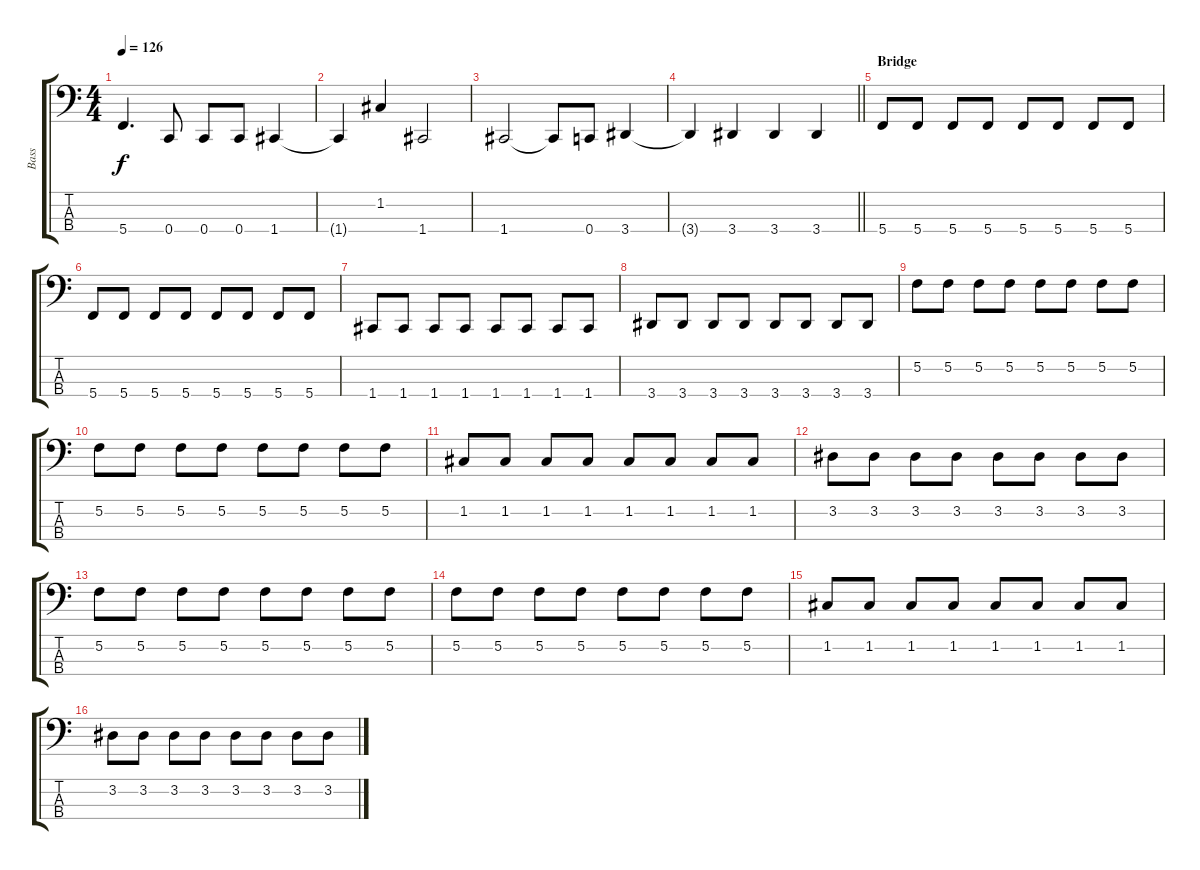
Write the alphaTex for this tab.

\track ("Bass" "Bass") {instrument electricbasspick}
\staff {score tabs}
\tuning (F2 C2 G1 C1) {hide}
\ts (4 4)
\tempo 126
\clef f4
\ks c
5.4.4{d dy f} 0.4.8 0.4.8 0.4.8 1.4.4 |
1.4{t}.4 1.2.4 1.4.2 |
1.4.2 1.4{t}.8 0.4.8 3.4.4 |
\barLineRight lightlight
3.4{t}.4 3.4.4 3.4.4 3.4.4 |
\section ("" "Bridge")
5.4.8 5.4.8 5.4.8 5.4.8 5.4.8 5.4.8 5.4.8 5.4.8 |
5.4.8 5.4.8 5.4.8 5.4.8 5.4.8 5.4.8 5.4.8 5.4.8 |
1.4.8 1.4.8 1.4.8 1.4.8 1.4.8 1.4.8 1.4.8 1.4.8 |
3.4.8 3.4.8 3.4.8 3.4.8 3.4.8 3.4.8 3.4.8 3.4.8 |
5.2.8 5.2.8 5.2.8 5.2.8 5.2.8 5.2.8 5.2.8 5.2.8 |
5.2.8 5.2.8 5.2.8 5.2.8 5.2.8 5.2.8 5.2.8 5.2.8 |
1.2.8 1.2.8 1.2.8 1.2.8 1.2.8 1.2.8 1.2.8 1.2.8 |
3.2.8 3.2.8 3.2.8 3.2.8 3.2.8 3.2.8 3.2.8 3.2.8 |
5.2.8 5.2.8 5.2.8 5.2.8 5.2.8 5.2.8 5.2.8 5.2.8 |
5.2.8 5.2.8 5.2.8 5.2.8 5.2.8 5.2.8 5.2.8 5.2.8 |
1.2.8 1.2.8 1.2.8 1.2.8 1.2.8 1.2.8 1.2.8 1.2.8 |
3.2.8 3.2.8 3.2.8 3.2.8 3.2.8 3.2.8 3.2.8 3.2.8
